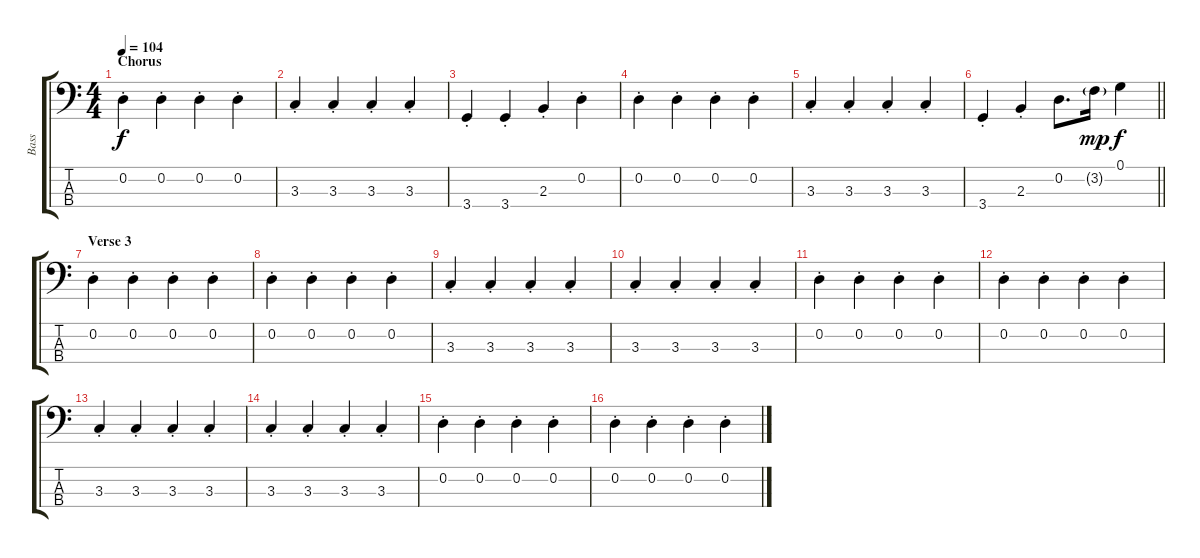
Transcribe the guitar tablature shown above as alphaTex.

\track ("Bass" "Bass") {instrument electricbassfinger}
\staff {score tabs}
\tuning (G2 D2 A1 E1) {hide}
\ts (4 4)
\section ("" "Chorus")
\tempo 104
\clef f4
\ks c
0.2{st}.4{dy f} 0.2{st}.4 0.2{st}.4 0.2{st}.4 |
3.3{st}.4 3.3{st}.4 3.3{st}.4 3.3{st}.4 |
3.4{st}.4 3.4{st}.4 2.3{st}.4 0.2{st}.4 |
0.2{st}.4 0.2{st}.4 0.2{st}.4 0.2{st}.4 |
3.3{st}.4 3.3{st}.4 3.3{st}.4 3.3{st}.4 |
\barLineRight lightlight
3.4{st}.4 2.3{st}.4 0.2.8{d} 3.2{g}.16{dy mp} 0.1.4{dy f} |
\section ("" "Verse 3")
0.2{st}.4 0.2{st}.4 0.2{st}.4 0.2{st}.4 |
0.2{st}.4 0.2{st}.4 0.2{st}.4 0.2{st}.4 |
3.3{st}.4 3.3{st}.4 3.3{st}.4 3.3{st}.4 |
3.3{st}.4 3.3{st}.4 3.3{st}.4 3.3{st}.4 |
0.2{st}.4 0.2{st}.4 0.2{st}.4 0.2{st}.4 |
0.2{st}.4 0.2{st}.4 0.2{st}.4 0.2{st}.4 |
3.3{st}.4 3.3{st}.4 3.3{st}.4 3.3{st}.4 |
3.3{st}.4 3.3{st}.4 3.3{st}.4 3.3{st}.4 |
0.2{st}.4 0.2{st}.4 0.2{st}.4 0.2{st}.4 |
0.2{st}.4 0.2{st}.4 0.2{st}.4 0.2{st}.4
